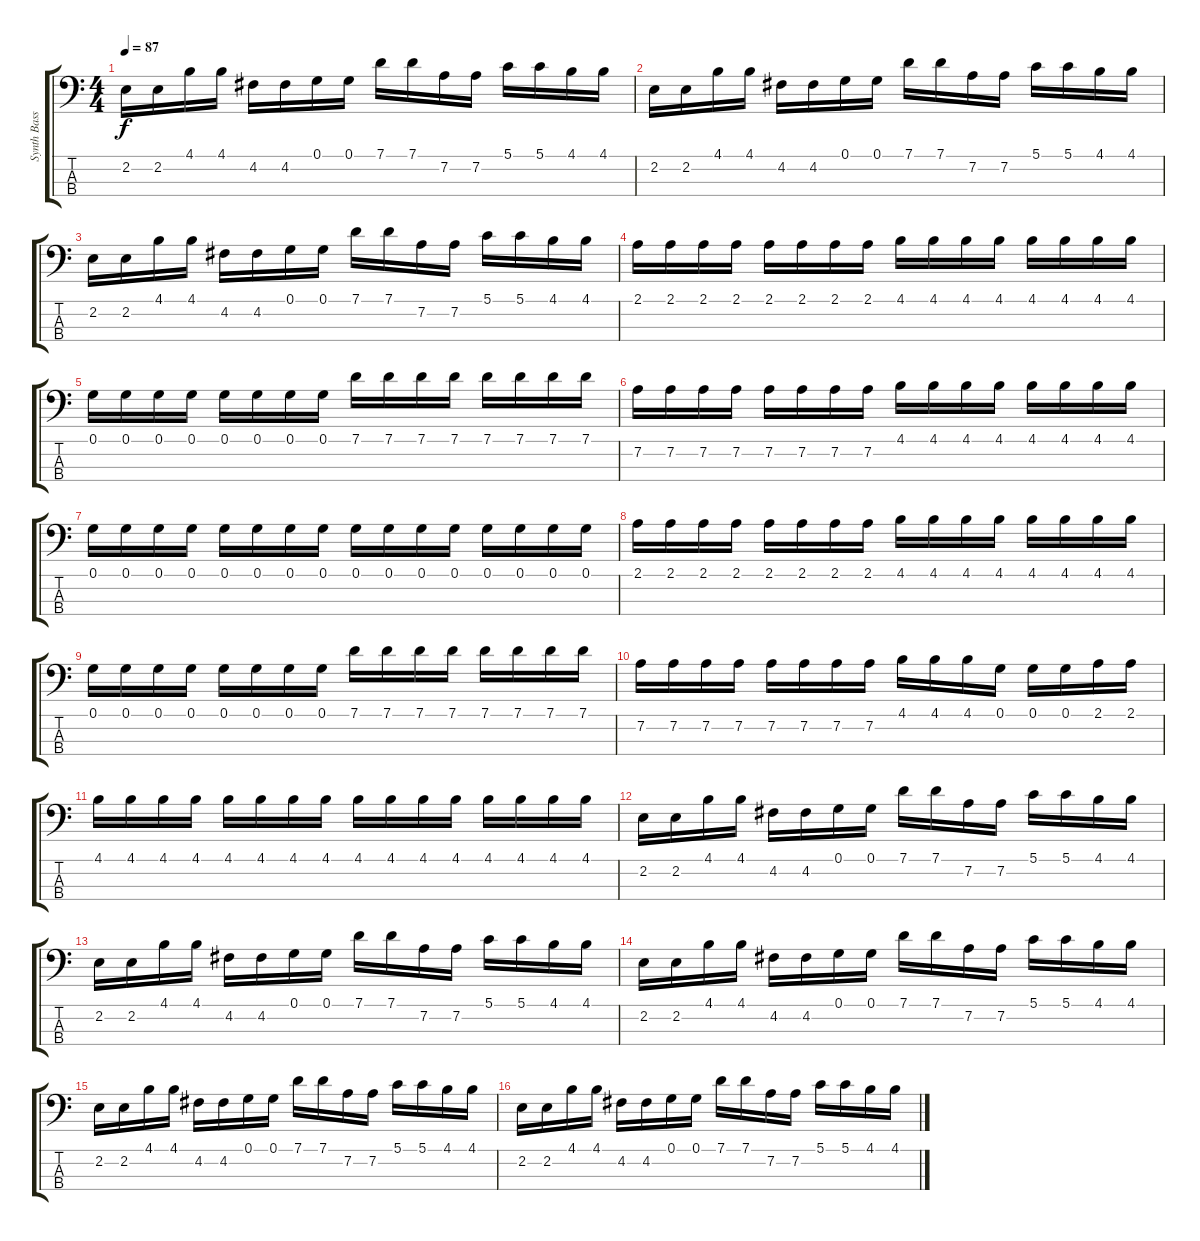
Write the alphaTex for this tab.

\track ("Synth Bass" "Synth Bass") {instrument synthbass2}
\staff {score tabs}
\tuning (G2 D2 A1 E1) {hide}
\ts (4 4)
\tempo 87
\clef f4
\ks c
2.2.16{dy f} 2.2.16 4.1.16 4.1.16 4.2.16 4.2.16 0.1.16 0.1.16 7.1.16 7.1.16 7.2.16 7.2.16 5.1.16 5.1.16 4.1.16 4.1.16 |
2.2.16 2.2.16 4.1.16 4.1.16 4.2.16 4.2.16 0.1.16 0.1.16 7.1.16 7.1.16 7.2.16 7.2.16 5.1.16 5.1.16 4.1.16 4.1.16 |
2.2.16 2.2.16 4.1.16 4.1.16 4.2.16 4.2.16 0.1.16 0.1.16 7.1.16 7.1.16 7.2.16 7.2.16 5.1.16 5.1.16 4.1.16 4.1.16 |
2.1.16 2.1.16 2.1.16 2.1.16 2.1.16 2.1.16 2.1.16 2.1.16 4.1.16 4.1.16 4.1.16 4.1.16 4.1.16 4.1.16 4.1.16 4.1.16 |
0.1.16 0.1.16 0.1.16 0.1.16 0.1.16 0.1.16 0.1.16 0.1.16 7.1.16 7.1.16 7.1.16 7.1.16 7.1.16 7.1.16 7.1.16 7.1.16 |
7.2.16 7.2.16 7.2.16 7.2.16 7.2.16 7.2.16 7.2.16 7.2.16 4.1.16 4.1.16 4.1.16 4.1.16 4.1.16 4.1.16 4.1.16 4.1.16 |
0.1.16 0.1.16 0.1.16 0.1.16 0.1.16 0.1.16 0.1.16 0.1.16 0.1.16 0.1.16 0.1.16 0.1.16 0.1.16 0.1.16 0.1.16 0.1.16 |
2.1.16 2.1.16 2.1.16 2.1.16 2.1.16 2.1.16 2.1.16 2.1.16 4.1.16 4.1.16 4.1.16 4.1.16 4.1.16 4.1.16 4.1.16 4.1.16 |
0.1.16 0.1.16 0.1.16 0.1.16 0.1.16 0.1.16 0.1.16 0.1.16 7.1.16 7.1.16 7.1.16 7.1.16 7.1.16 7.1.16 7.1.16 7.1.16 |
7.2.16 7.2.16 7.2.16 7.2.16 7.2.16 7.2.16 7.2.16 7.2.16 4.1.16 4.1.16 4.1.16 0.1.16 0.1.16 0.1.16 2.1.16 2.1.16 |
4.1.16 4.1.16 4.1.16 4.1.16 4.1.16 4.1.16 4.1.16 4.1.16 4.1.16 4.1.16 4.1.16 4.1.16 4.1.16 4.1.16 4.1.16 4.1.16 |
2.2.16 2.2.16 4.1.16 4.1.16 4.2.16 4.2.16 0.1.16 0.1.16 7.1.16 7.1.16 7.2.16 7.2.16 5.1.16 5.1.16 4.1.16 4.1.16 |
2.2.16 2.2.16 4.1.16 4.1.16 4.2.16 4.2.16 0.1.16 0.1.16 7.1.16 7.1.16 7.2.16 7.2.16 5.1.16 5.1.16 4.1.16 4.1.16 |
2.2.16 2.2.16 4.1.16 4.1.16 4.2.16 4.2.16 0.1.16 0.1.16 7.1.16 7.1.16 7.2.16 7.2.16 5.1.16 5.1.16 4.1.16 4.1.16 |
2.2.16 2.2.16 4.1.16 4.1.16 4.2.16 4.2.16 0.1.16 0.1.16 7.1.16 7.1.16 7.2.16 7.2.16 5.1.16 5.1.16 4.1.16 4.1.16 |
2.2.16 2.2.16 4.1.16 4.1.16 4.2.16 4.2.16 0.1.16 0.1.16 7.1.16 7.1.16 7.2.16 7.2.16 5.1.16 5.1.16 4.1.16 4.1.16
